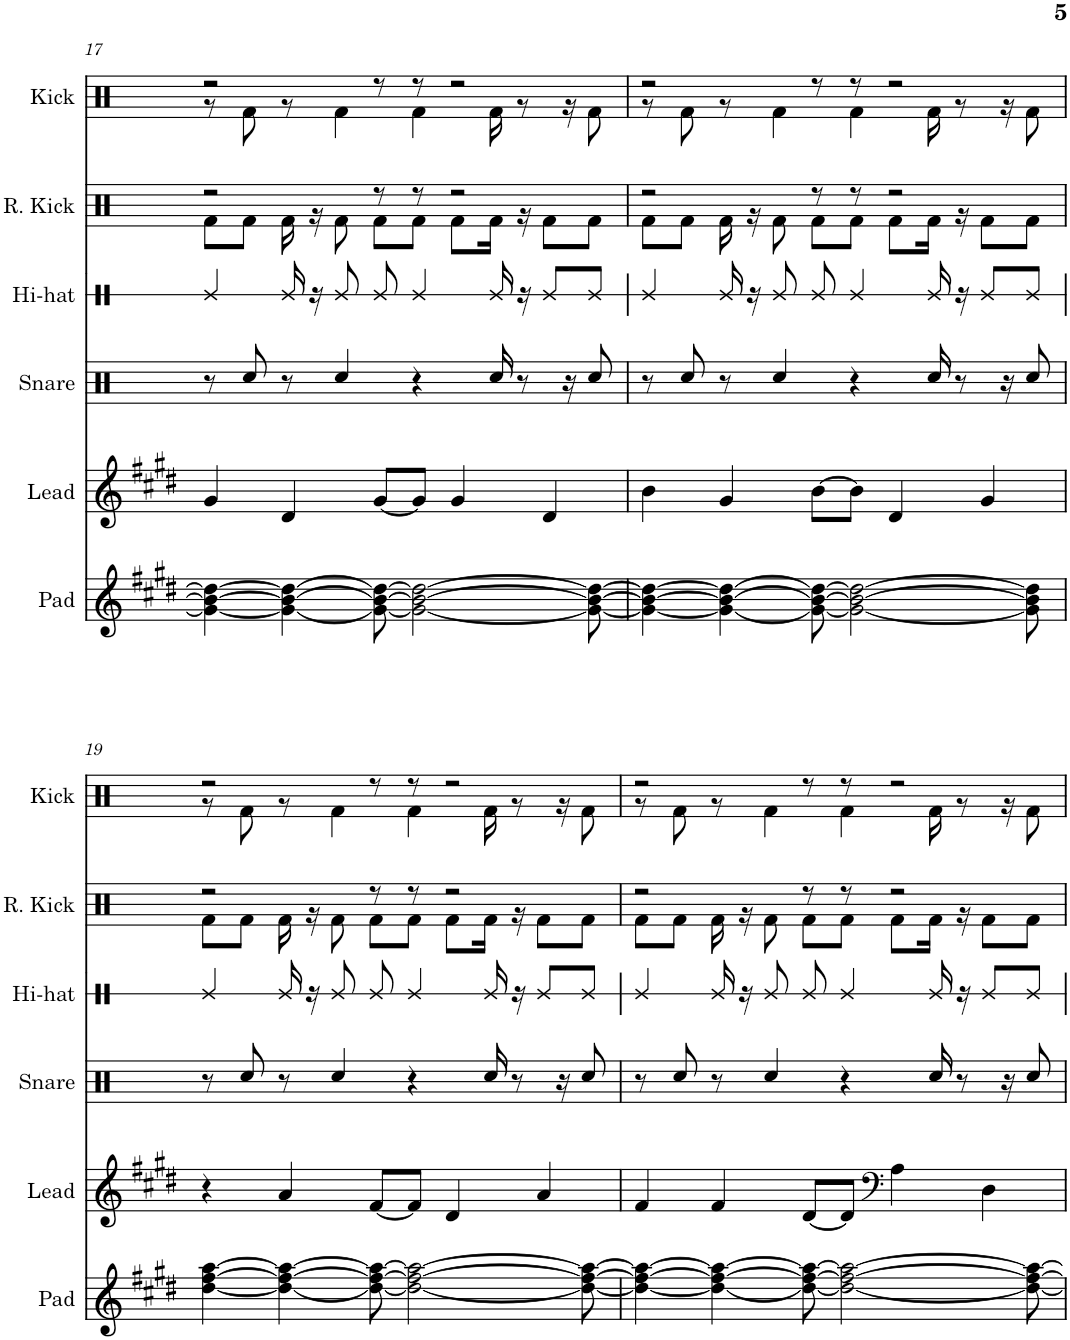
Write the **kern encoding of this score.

**kern	**kern	**kern	**kern	**kern	**kern
*part6	*part5	*part4	*part3	*part2	*part1
*staff6	*staff5	*staff4	*staff3	*staff2	*staff1
*I"Pad	*I"Lead	*I"Snare	*I"Hi-hat	*I"Reverb Kick	*I"Kick
*I'Pad	*I'Lead	*I'Snare	*I'Hi-hat	*I'R. Kick	*I'Kick
!!LO:PB:g=z
*clefG2	*clefG2	*clefX	*clefX	*clefX	*clefX
*k[f#c#g#d#]	*k[f#c#g#d#]	*k[f#c#g#d#]	*k[f#c#g#d#]	*k[f#c#g#d#]	*k[f#c#g#d#]
*M5/4	*M5/4	*M5/4	*M5/4	*M5/4	*M5/4
=17	=17	=17	=17	=17	=17
*	*	*	*	*^	*^
4g#\_ 4b\_ 4dd#\_	4g#/	8r	4Re/	2r	8Rf\L	2r	8r
.	.	8Rcc/	.	.	8Rf\J	.	8Rf\
4g#\_ 4b\_ 4dd#\_	4d#/	8r	16Re/	.	16Rf\	.	8r
.	.	.	16r	.	16r	.	.
.	.	4Rcc/	8Re/	.	8Rf\	.	4Rf\
8g#\_ 8b\_ 8dd#\_	[8g#/L	.	8Re/	8r	8Rf\L	8r	.
2g#\_ 2b\_ 2dd#\_	8g#/J]	4r	4Re/	8r	8Rf\J	8r	4Rf\
.	4g#/	.	.	2r	8Rf\L	2r	.
.	.	16Rcc/	16Re/	.	16Rf\Jk	.	16Rf\
.	.	8r	16r	.	16r	.	8r
.	4d#/	.	8Re/L	.	8Rf\L	.	.
.	.	16r	.	.	.	.	16r
8g#\_ 8b\_ 8dd#\_	.	8Rcc/	8Re/J	.	8Rf\J	.	8Rf\
=18	=18	=18	=18	=18	=18	=18	=18
4g#\_ 4b\_ 4dd#\_	4b\	8r	4Re/	2r	8Rf\L	2r	8r
.	.	8Rcc/	.	.	8Rf\J	.	8Rf\
4g#\_ 4b\_ 4dd#\_	4g#/	8r	16Re/	.	16Rf\	.	8r
.	.	.	16r	.	16r	.	.
.	.	4Rcc/	8Re/	.	8Rf\	.	4Rf\
8g#\_ 8b\_ 8dd#\_	[8b\L	.	8Re/	8r	8Rf\L	8r	.
2g#\_ 2b\_ 2dd#\_	8b\J]	4r	4Re/	8r	8Rf\J	8r	4Rf\
.	4d#/	.	.	2r	8Rf\L	2r	.
.	.	16Rcc/	16Re/	.	16Rf\Jk	.	16Rf\
.	.	8r	16r	.	16r	.	8r
.	4g#/	.	8Re/L	.	8Rf\L	.	.
.	.	16r	.	.	.	.	16r
8g#\] 8b\] 8dd#\]	.	8Rcc/	8Re/J	.	8Rf\J	.	8Rf\
!!LO:LB:g=z	!!
=19	=19	=19	=19	=19	=19	=19	=19
[4dd#\ [4ff#\ [4aa\	4r	8r	4Re/	2r	8Rf\L	2r	8r
.	.	8Rcc/	.	.	8Rf\J	.	8Rf\
4dd#\_ 4ff#\_ 4aa\_	4a/	8r	16Re/	.	16Rf\	.	8r
.	.	.	16r	.	16r	.	.
.	.	4Rcc/	8Re/	.	8Rf\	.	4Rf\
8dd#\_ 8ff#\_ 8aa\_	[8f#/L	.	8Re/	8r	8Rf\L	8r	.
2dd#\_ 2ff#\_ 2aa\_	8f#/J]	4r	4Re/	8r	8Rf\J	8r	4Rf\
.	4d#/	.	.	2r	8Rf\L	2r	.
.	.	16Rcc/	16Re/	.	16Rf\Jk	.	16Rf\
.	.	8r	16r	.	16r	.	8r
.	4a/	.	8Re/L	.	8Rf\L	.	.
.	.	16r	.	.	.	.	16r
8dd#\_ 8ff#\_ 8aa\_	.	8Rcc/	8Re/J	.	8Rf\J	.	8Rf\
=20	=20	=20	=20	=20	=20	=20	=20
4dd#\_ 4ff#\_ 4aa\_	4f#/	8r	4Re/	2r	8Rf\L	2r	8r
.	.	8Rcc/	.	.	8Rf\J	.	8Rf\
4dd#\_ 4ff#\_ 4aa\_	4f#/	8r	16Re/	.	16Rf\	.	8r
.	.	.	16r	.	16r	.	.
.	.	4Rcc/	8Re/	.	8Rf\	.	4Rf\
8dd#\_ 8ff#\_ 8aa\_	[8d#/L	.	8Re/	8r	8Rf\L	8r	.
2dd#\_ 2ff#\_ 2aa\_	8d#/J]	4r	4Re/	8r	8Rf\J	8r	4Rf\
*	*clefF4	*	*	*	*	*	*
.	4A\	.	.	2r	8Rf\L	2r	.
.	.	16Rcc/	16Re/	.	16Rf\Jk	.	16Rf\
.	.	8r	16r	.	16r	.	8r
.	4D#\	.	8Re/L	.	8Rf\L	.	.
.	.	16r	.	.	.	.	16r
8dd#\_ 8ff#\_ 8aa\_	.	8Rcc/	8Re/J	.	8Rf\J	.	8Rf\
*	*	*	*	*v	*v	*	*
*	*	*	*	*	*v	*v
=	=	=	=	=	=
*-	*-	*-	*-	*-	*-
